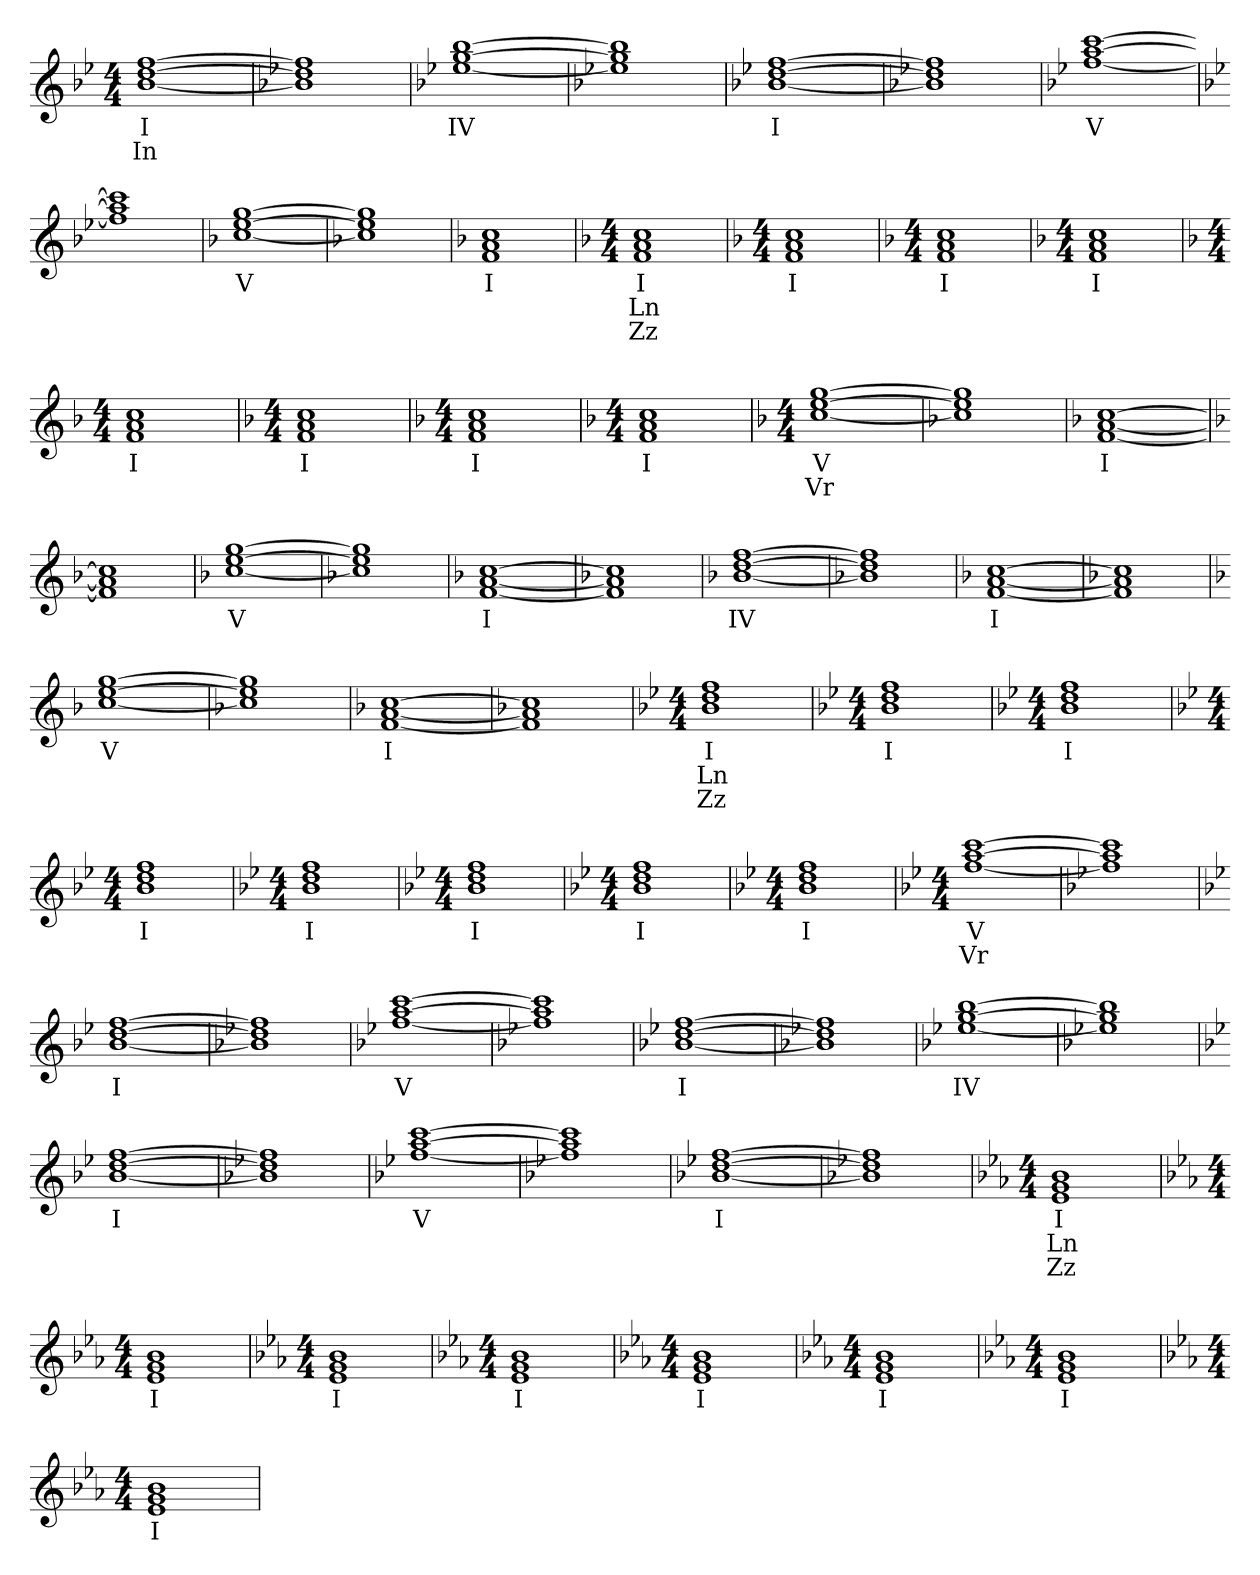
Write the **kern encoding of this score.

**kern	**text	**text	**text
*part1	*part1	*part1	*part1
*staff1	*staff1	*staff1	*staff1
*k[b-e-]	*	*	*
*B-:	*	*	*
*M4/4	*	*	*
=	=	=	=
[1b- [1dd [1ff	I	In	.
=	=	=	=
*k[b-e-]	*	*	*
*B-:	*	*	*
1b-] 1dd] 1ff]	.	.	.
=	=	=	=
*k[b-e-]	*	*	*
*B-:	*	*	*
[1ee- [1gg [1bb-	IV	.	.
=	=	=	=
*k[b-e-]	*	*	*
*B-:	*	*	*
1ee-] 1gg] 1bb-]	.	.	.
=	=	=	=
*k[b-e-]	*	*	*
*B-:	*	*	*
[1b- [1dd [1ff	I	.	.
=	=	=	=
*k[b-e-]	*	*	*
*B-:	*	*	*
1b-] 1dd] 1ff]	.	.	.
=	=	=	=
*k[b-e-]	*	*	*
*B-:	*	*	*
[1ff [1aa [1ccc	V	.	.
=	=	=	=
*k[b-e-]	*	*	*
*B-:	*	*	*
1ff] 1aa] 1ccc]	.	.	.
=	=	=	=
*k[b-]	*	*	*
*F:	*	*	*
[1cc [1ee [1gg	V	.	.
=	=	=	=
*k[b-]	*	*	*
*F:	*	*	*
1cc] 1ee] 1gg]	.	.	.
=	=	=	=
*k[b-]	*	*	*
*F:	*	*	*
1f 1a 1cc	I	.	.
=	=	=	=
*k[b-]	*	*	*
*F:	*	*	*
*M4/4	*	*	*
1f 1a 1cc	I	Ln	Zz
=	=	=	=
*k[b-]	*	*	*
*F:	*	*	*
*M4/4	*	*	*
1f 1a 1cc	I	.	.
=	=	=	=
*k[b-]	*	*	*
*F:	*	*	*
*M4/4	*	*	*
1f 1a 1cc	I	.	.
=	=	=	=
*k[b-]	*	*	*
*F:	*	*	*
*M4/4	*	*	*
1f 1a 1cc	I	.	.
=	=	=	=
*k[b-]	*	*	*
*F:	*	*	*
*M4/4	*	*	*
1f 1a 1cc	I	.	.
=	=	=	=
*k[b-]	*	*	*
*F:	*	*	*
*M4/4	*	*	*
1f 1a 1cc	I	.	.
=	=	=	=
*k[b-]	*	*	*
*F:	*	*	*
*M4/4	*	*	*
1f 1a 1cc	I	.	.
=	=	=	=
*k[b-]	*	*	*
*F:	*	*	*
*M4/4	*	*	*
1f 1a 1cc	I	.	.
=	=	=	=
*k[b-]	*	*	*
*F:	*	*	*
*M4/4	*	*	*
[1cc [1ee [1gg	V	Vr	.
=	=	=	=
*k[b-]	*	*	*
*F:	*	*	*
1cc] 1ee] 1gg]	.	.	.
=	=	=	=
*k[b-]	*	*	*
*F:	*	*	*
[1f [1a [1cc	I	.	.
=	=	=	=
*k[b-]	*	*	*
*F:	*	*	*
1f] 1a] 1cc]	.	.	.
=	=	=	=
*k[b-]	*	*	*
*F:	*	*	*
[1cc [1ee [1gg	V	.	.
=	=	=	=
*k[b-]	*	*	*
*F:	*	*	*
1cc] 1ee] 1gg]	.	.	.
=	=	=	=
*k[b-]	*	*	*
*F:	*	*	*
[1f [1a [1cc	I	.	.
=	=	=	=
*k[b-]	*	*	*
*F:	*	*	*
1f] 1a] 1cc]	.	.	.
=	=	=	=
*k[b-]	*	*	*
*F:	*	*	*
[1b- [1dd [1ff	IV	.	.
=	=	=	=
*k[b-]	*	*	*
*F:	*	*	*
1b-] 1dd] 1ff]	.	.	.
=	=	=	=
*k[b-]	*	*	*
*F:	*	*	*
[1f [1a [1cc	I	.	.
=	=	=	=
*k[b-]	*	*	*
*F:	*	*	*
1f] 1a] 1cc]	.	.	.
=	=	=	=
*k[b-]	*	*	*
*F:	*	*	*
[1cc [1ee [1gg	V	.	.
=	=	=	=
*k[b-]	*	*	*
*F:	*	*	*
1cc] 1ee] 1gg]	.	.	.
=	=	=	=
*k[b-]	*	*	*
*F:	*	*	*
[1f [1a [1cc	I	.	.
=	=	=	=
*k[b-]	*	*	*
*F:	*	*	*
1f] 1a] 1cc]	.	.	.
=	=	=	=
*k[b-e-]	*	*	*
*B-:	*	*	*
*M4/4	*	*	*
1b- 1dd 1ff	I	Ln	Zz
=	=	=	=
*k[b-e-]	*	*	*
*B-:	*	*	*
*M4/4	*	*	*
1b- 1dd 1ff	I	.	.
=	=	=	=
*k[b-e-]	*	*	*
*B-:	*	*	*
*M4/4	*	*	*
1b- 1dd 1ff	I	.	.
=	=	=	=
*k[b-e-]	*	*	*
*B-:	*	*	*
*M4/4	*	*	*
1b- 1dd 1ff	I	.	.
=	=	=	=
*k[b-e-]	*	*	*
*B-:	*	*	*
*M4/4	*	*	*
1b- 1dd 1ff	I	.	.
=	=	=	=
*k[b-e-]	*	*	*
*B-:	*	*	*
*M4/4	*	*	*
1b- 1dd 1ff	I	.	.
=	=	=	=
*k[b-e-]	*	*	*
*B-:	*	*	*
*M4/4	*	*	*
1b- 1dd 1ff	I	.	.
=	=	=	=
*k[b-e-]	*	*	*
*B-:	*	*	*
*M4/4	*	*	*
1b- 1dd 1ff	I	.	.
=	=	=	=
*k[b-e-]	*	*	*
*B-:	*	*	*
*M4/4	*	*	*
[1ff [1aa [1ccc	V	Vr	.
=	=	=	=
*k[b-e-]	*	*	*
*B-:	*	*	*
1ff] 1aa] 1ccc]	.	.	.
=	=	=	=
*k[b-e-]	*	*	*
*B-:	*	*	*
[1b- [1dd [1ff	I	.	.
=	=	=	=
*k[b-e-]	*	*	*
*B-:	*	*	*
1b-] 1dd] 1ff]	.	.	.
=	=	=	=
*k[b-e-]	*	*	*
*B-:	*	*	*
[1ff [1aa [1ccc	V	.	.
=	=	=	=
*k[b-e-]	*	*	*
*B-:	*	*	*
1ff] 1aa] 1ccc]	.	.	.
=	=	=	=
*k[b-e-]	*	*	*
*B-:	*	*	*
[1b- [1dd [1ff	I	.	.
=	=	=	=
*k[b-e-]	*	*	*
*B-:	*	*	*
1b-] 1dd] 1ff]	.	.	.
=	=	=	=
*k[b-e-]	*	*	*
*B-:	*	*	*
[1ee- [1gg [1bb-	IV	.	.
=	=	=	=
*k[b-e-]	*	*	*
*B-:	*	*	*
1ee-] 1gg] 1bb-]	.	.	.
=	=	=	=
*k[b-e-]	*	*	*
*B-:	*	*	*
[1b- [1dd [1ff	I	.	.
=	=	=	=
*k[b-e-]	*	*	*
*B-:	*	*	*
1b-] 1dd] 1ff]	.	.	.
=	=	=	=
*k[b-e-]	*	*	*
*B-:	*	*	*
[1ff [1aa [1ccc	V	.	.
=	=	=	=
*k[b-e-]	*	*	*
*B-:	*	*	*
1ff] 1aa] 1ccc]	.	.	.
=	=	=	=
*k[b-e-]	*	*	*
*B-:	*	*	*
[1b- [1dd [1ff	I	.	.
=	=	=	=
*k[b-e-]	*	*	*
*B-:	*	*	*
1b-] 1dd] 1ff]	.	.	.
=	=	=	=
*k[b-e-a-]	*	*	*
*E-:	*	*	*
*M4/4	*	*	*
1e- 1g 1b-	I	Ln	Zz
=	=	=	=
*k[b-e-a-]	*	*	*
*E-:	*	*	*
*M4/4	*	*	*
1e- 1g 1b-	I	.	.
=	=	=	=
*k[b-e-a-]	*	*	*
*E-:	*	*	*
*M4/4	*	*	*
1e- 1g 1b-	I	.	.
=	=	=	=
*k[b-e-a-]	*	*	*
*E-:	*	*	*
*M4/4	*	*	*
1e- 1g 1b-	I	.	.
=	=	=	=
*k[b-e-a-]	*	*	*
*E-:	*	*	*
*M4/4	*	*	*
1e- 1g 1b-	I	.	.
=	=	=	=
*k[b-e-a-]	*	*	*
*E-:	*	*	*
*M4/4	*	*	*
1e- 1g 1b-	I	.	.
=	=	=	=
*k[b-e-a-]	*	*	*
*E-:	*	*	*
*M4/4	*	*	*
1e- 1g 1b-	I	.	.
=	=	=	=
*k[b-e-a-]	*	*	*
*E-:	*	*	*
*M4/4	*	*	*
1e- 1g 1b-	I	.	.
=	=	=	=
*-	*-	*-	*-
